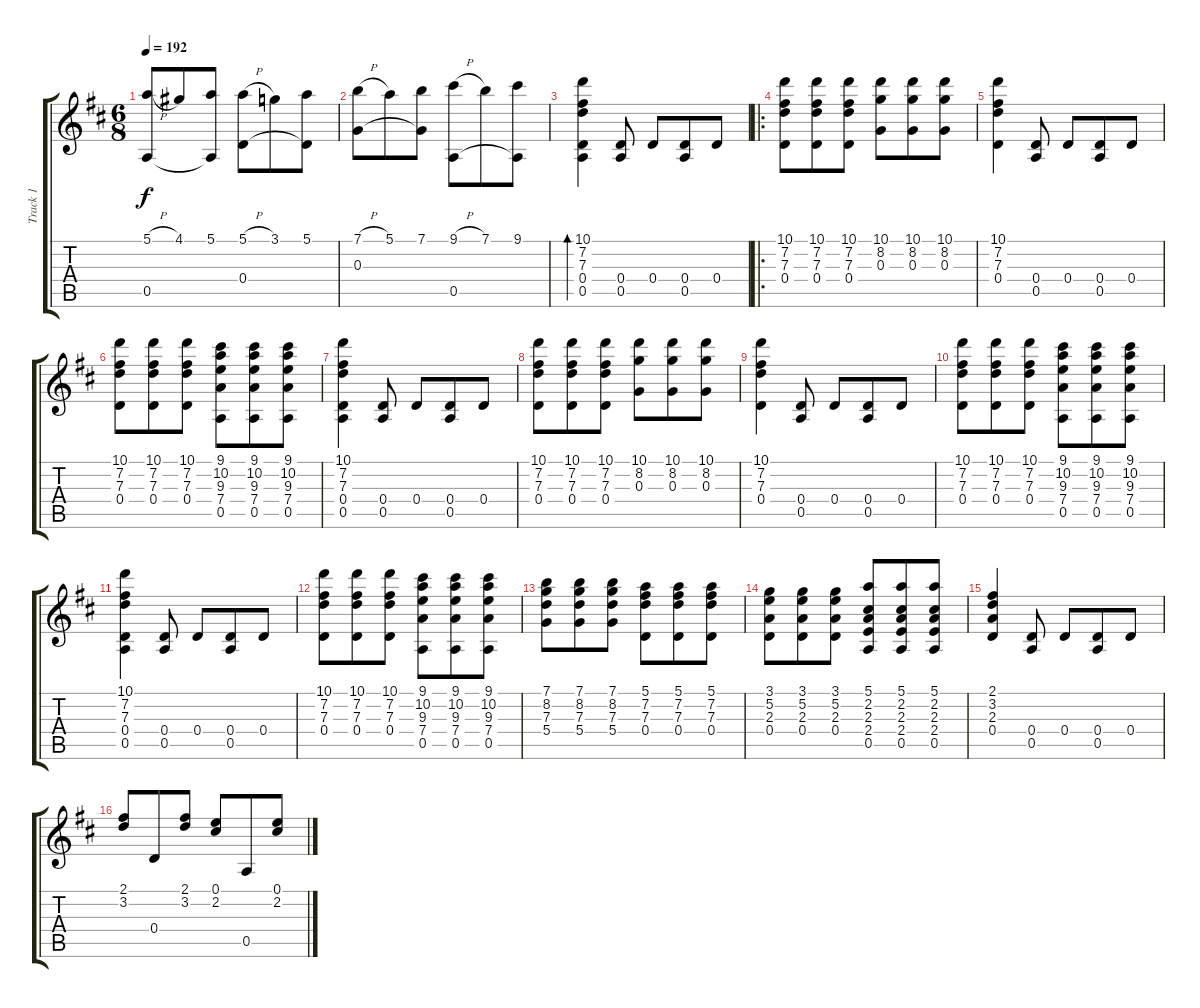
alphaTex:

\track ("Track 1" "Track 1") {instrument acousticguitarnylon}
\staff {score tabs}
\tuning (E4 B3 G3 D3 A2 E2) {hide}
\ts (6 8)
\tempo 192
\clef g2
\ks d
(5.1{h} 0.5).8{dy f} 4.1.8 (5.1 0.5{t}).8 (5.1{h} 0.4).8 3.1.8 (5.1 0.4{t}).8 |
(7.1{h} 0.3).8 5.1.8 (7.1 0.3{t}).8 (9.1{h} 0.5).8 7.1.8 (9.1 0.5{t}).8 |
(10.1 7.2 7.3 0.4 0.5).4{bd 240} (0.4 0.5).8 0.4.8 (0.4 0.5).8 0.4.8 |
\ro
(10.1 7.2 7.3 0.4).8 (10.1 7.2 7.3 0.4).8 (10.1 7.2 7.3 0.4).8 (10.1 8.2 0.3).8 (10.1 8.2 0.3).8 (10.1 8.2 0.3).8 |
(10.1 7.2 7.3 0.4).4 (0.4 0.5).8 0.4.8 (0.4 0.5).8 0.4.8 |
(10.1 7.2 7.3 0.4).8 (10.1 7.2 7.3 0.4).8 (10.1 7.2 7.3 0.4).8 (9.1 10.2 9.3 7.4 0.5).8 (9.1 10.2 9.3 7.4 0.5).8 (9.1 10.2 9.3 7.4 0.5).8 |
(10.1 7.2 7.3 0.4 0.5).4 (0.4 0.5).8 0.4.8 (0.4 0.5).8 0.4.8 |
(10.1 7.2 7.3 0.4).8 (10.1 7.2 7.3 0.4).8 (10.1 7.2 7.3 0.4).8 (10.1 8.2 0.3).8 (10.1 8.2 0.3).8 (10.1 8.2 0.3).8 |
(10.1 7.2 7.3 0.4).4 (0.4 0.5).8 0.4.8 (0.4 0.5).8 0.4.8 |
(10.1 7.2 7.3 0.4).8 (10.1 7.2 7.3 0.4).8 (10.1 7.2 7.3 0.4).8 (9.1 10.2 9.3 7.4 0.5).8 (9.1 10.2 9.3 7.4 0.5).8 (9.1 10.2 9.3 7.4 0.5).8 |
(10.1 7.2 7.3 0.4 0.5).4 (0.4 0.5).8 0.4.8 (0.4 0.5).8 0.4.8 |
(10.1 7.2 7.3 0.4).8 (10.1 7.2 7.3 0.4).8 (10.1 7.2 7.3 0.4).8 (9.1 10.2 9.3 7.4 0.5).8 (9.1 10.2 9.3 7.4 0.5).8 (9.1 10.2 9.3 7.4 0.5).8 |
(7.1 8.2 7.3 5.4).8 (7.1 8.2 7.3 5.4).8 (7.1 8.2 7.3 5.4).8 (5.1 7.2 7.3 0.4).8 (5.1 7.2 7.3 0.4).8 (5.1 7.2 7.3 0.4).8 |
(3.1 5.2 2.3 0.4).8 (3.1 5.2 2.3 0.4).8 (3.1 5.2 2.3 0.4).8 (5.1 2.2 2.3 2.4 0.5).8 (5.1 2.2 2.3 2.4 0.5).8 (5.1 2.2 2.3 2.4 0.5).8 |
(2.1 3.2 2.3 0.4).4 (0.4 0.5).8 0.4.8 (0.4 0.5).8 0.4.8 |
(2.1 3.2).8 0.4.8 (2.1 3.2).8 (0.1 2.2).8 0.5.8 (0.1 2.2).8
